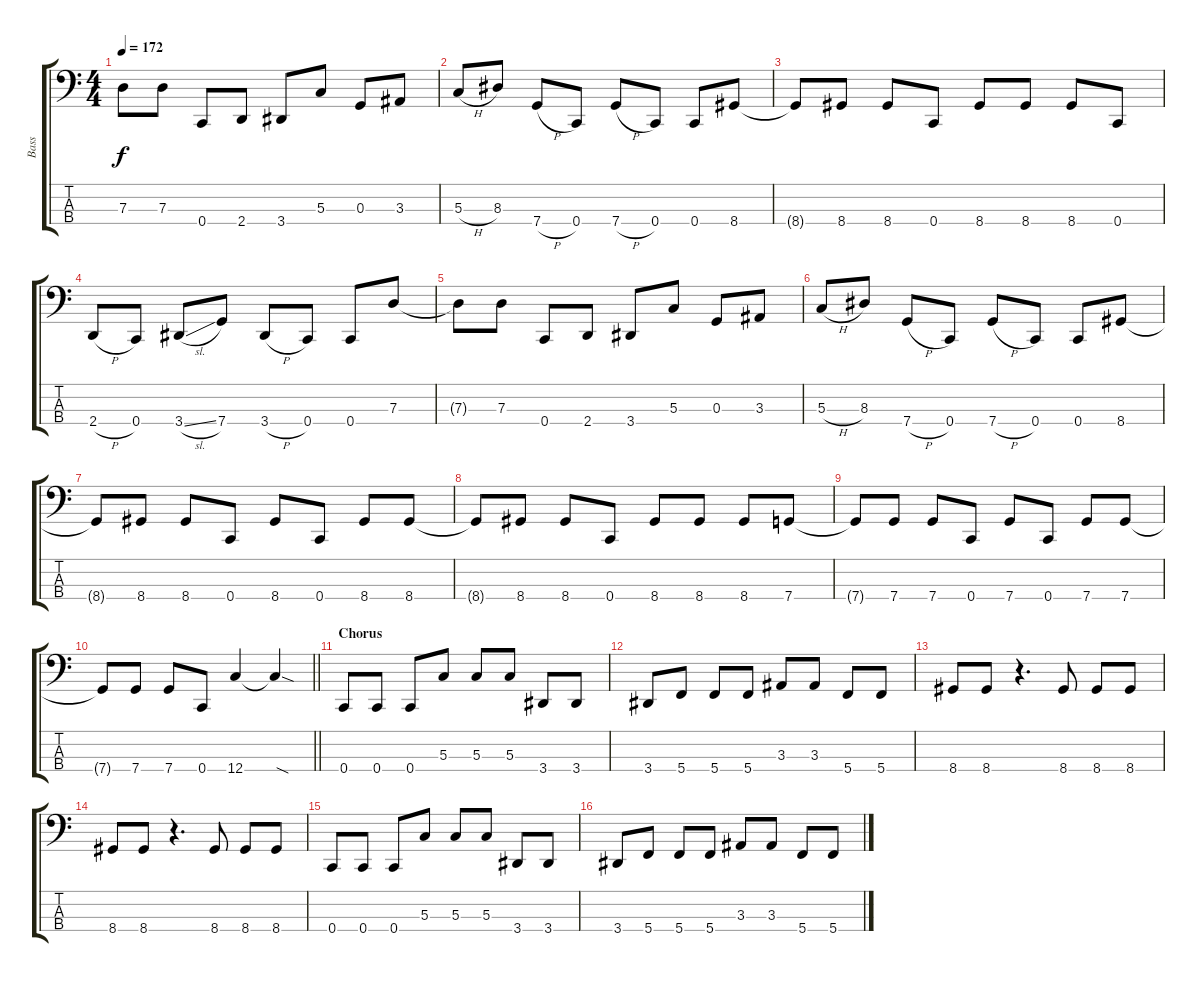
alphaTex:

\track ("Bass" "Bass") {instrument electricbasspick}
\staff {score tabs}
\tuning (F2 C2 G1 C1) {hide}
\ts (4 4)
\tempo 172
\clef f4
\ks c
7.3{t}.8{dy f} 7.3.8 0.4.8 2.4.8 3.4.8 5.3.8 0.3.8 3.3.8 |
5.3{h}.8 8.3.8 7.4{h}.8 0.4.8 7.4{h}.8 0.4.8 0.4.8 8.4.8 |
8.4{t}.8 8.4.8 8.4.8 0.4.8 8.4.8 8.4.8 8.4.8 0.4.8 |
2.4{h}.8 0.4.8 3.4{sl}.8 7.4.8 3.4{h}.8 0.4.8 0.4.8 7.3.8 |
7.3{t}.8 7.3.8 0.4.8 2.4.8 3.4.8 5.3.8 0.3.8 3.3.8 |
5.3{h}.8 8.3.8 7.4{h}.8 0.4.8 7.4{h}.8 0.4.8 0.4.8 8.4.8 |
8.4{t}.8 8.4.8 8.4.8 0.4.8 8.4.8 0.4.8 8.4.8 8.4.8 |
8.4{t}.8 8.4.8 8.4.8 0.4.8 8.4.8 8.4.8 8.4.8 7.4.8 |
7.4{t}.8 7.4.8 7.4.8 0.4.8 7.4.8 0.4.8 7.4.8 7.4.8 |
\barLineRight lightlight
7.4{t}.8 7.4.8 7.4.8 0.4.8 12.4.4 12.4{sod t}.4 |
\section ("" "Chorus")
0.4.8 0.4.8 0.4.8 5.3.8 5.3.8 5.3.8 3.4.8 3.4.8 |
3.4.8 5.4.8 5.4.8 5.4.8 3.3.8 3.3.8 5.4.8 5.4.8 |
8.4.8 8.4.8 r.4{d} 8.4.8 8.4.8 8.4.8 |
8.4.8 8.4.8 r.4{d} 8.4.8 8.4.8 8.4.8 |
0.4.8 0.4.8 0.4.8 5.3.8 5.3.8 5.3.8 3.4.8 3.4.8 |
3.4.8 5.4.8 5.4.8 5.4.8 3.3.8 3.3.8 5.4.8 5.4.8
